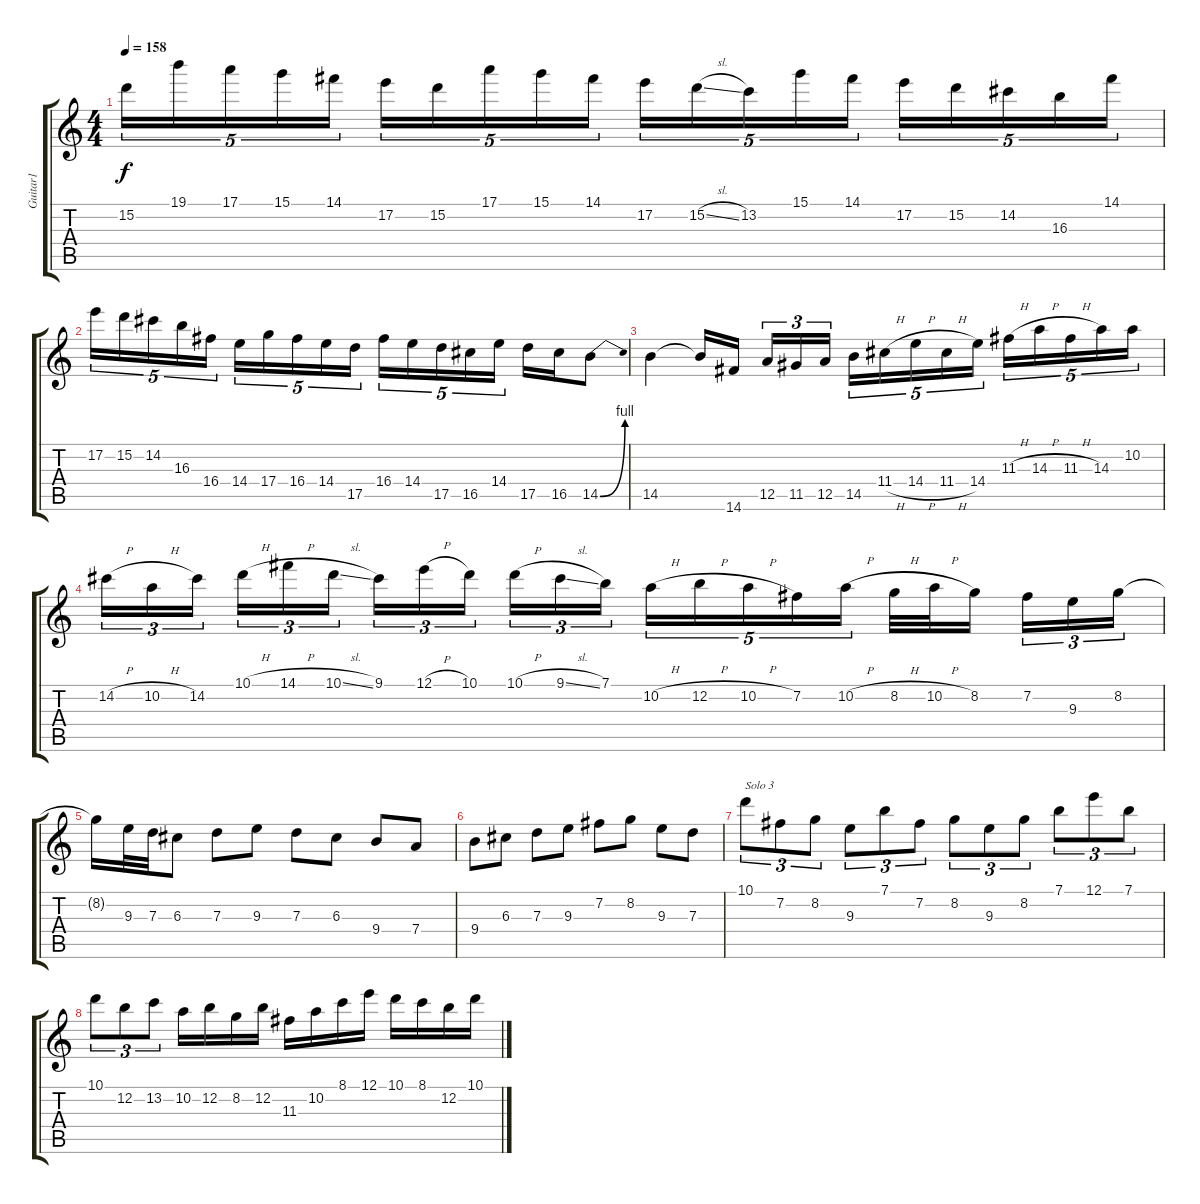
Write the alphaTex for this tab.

\track ("Guitar1" "Guitar1") {instrument distortionguitar}
\staff {score tabs}
\tuning (E4 B3 G3 D3 A2 E2) {hide}
\ts (4 4)
\tempo 158
\clef g2
\ks c
15.2.16{tu (5 4) dy f} 19.1.16{tu (5 4)} 17.1.16{tu (5 4)} 15.1.16{tu (5 4)} 14.1.16{tu (5 4)} 17.2.16{tu (5 4)} 15.2.16{tu (5 4)} 17.1.16{tu (5 4)} 15.1.16{tu (5 4)} 14.1.16{tu (5 4)} 17.2.16{tu (5 4)} 15.2{sl}.16{tu (5 4)} 13.2.16{tu (5 4)} 15.1.16{tu (5 4)} 14.1.16{tu (5 4)} 17.2.16{tu (5 4)} 15.2.16{tu (5 4)} 14.2.16{tu (5 4)} 16.3.16{tu (5 4)} 14.1.16{tu (5 4)} |
17.2.16{tu (5 4)} 15.2.16{tu (5 4)} 14.2.16{tu (5 4)} 16.3.16{tu (5 4)} 16.4.16{tu (5 4)} 14.4.16{tu (5 4)} 17.4.16{tu (5 4)} 16.4.16{tu (5 4)} 14.4.16{tu (5 4)} 17.5.16{tu (5 4)} 16.4.16{tu (5 4)} 14.4.16{tu (5 4)} 17.5.16{tu (5 4)} 16.5.16{tu (5 4)} 14.4.16{tu (5 4)} 17.5.16 16.5.16 14.5{be (bend 0 0 60 4)}.8 |
14.5.4 14.5{t}.16 14.6.16 12.5.16{tu (3 2)} 11.5.16{tu (3 2)} 12.5.16{tu (3 2)} 14.5.16{tu (5 4)} 11.4{h}.16{tu (5 4)} 14.4{h}.16{tu (5 4)} 11.4{h}.16{tu (5 4)} 14.4.16{tu (5 4)} 11.3{h}.16{tu (5 4)} 14.3{h}.16{tu (5 4)} 11.3{h}.16{tu (5 4)} 14.3.16{tu (5 4)} 10.2.16{tu (5 4)} |
14.2{h}.16{tu (3 2)} 10.2{h}.16{tu (3 2)} 14.2.16{tu (3 2)} 10.1{h}.16{tu (3 2)} 14.1{h}.16{tu (3 2)} 10.1{sl}.16{tu (3 2)} 9.1.16{tu (3 2)} 12.1{h}.16{tu (3 2)} 10.1.16{tu (3 2)} 10.1{h}.16{tu (3 2)} 9.1{sl}.16{tu (3 2)} 7.1.16{tu (3 2)} 10.2{h}.16{tu (5 4)} 12.2{h}.16{tu (5 4)} 10.2{h}.16{tu (5 4)} 7.2.16{tu (5 4)} 10.2{h}.16{tu (5 4)} 8.2{h}.32 10.2{h}.32 8.2.16 7.2.16{tu (3 2)} 9.3.16{tu (3 2)} 8.2.16{tu (3 2)} |
8.2{t}.16 9.3.32 7.3.32 6.3.8 7.3.8 9.3.8 7.3.8 6.3.8 9.4.8 7.4.8 |
9.4.8 6.3.8 7.3.8 9.3.8 7.2.8 8.2.8 9.3.8 7.3.8 |
10.1.8{tu (3 2) txt "Solo 3"} 7.2.8{tu (3 2)} 8.2.8{tu (3 2)} 9.3.8{tu (3 2)} 7.1.8{tu (3 2)} 7.2.8{tu (3 2)} 8.2.8{tu (3 2)} 9.3.8{tu (3 2)} 8.2.8{tu (3 2)} 7.1.8{tu (3 2)} 12.1.8{tu (3 2)} 7.1.8{tu (3 2)} |
10.1.8{tu (3 2)} 12.2.8{tu (3 2)} 13.2.8{tu (3 2)} 10.2.16 12.2.16 8.2.16 12.2.16 11.3.16 10.2.16 8.1.16 12.1.16 10.1.16 8.1.16 12.2.16 10.1.16
